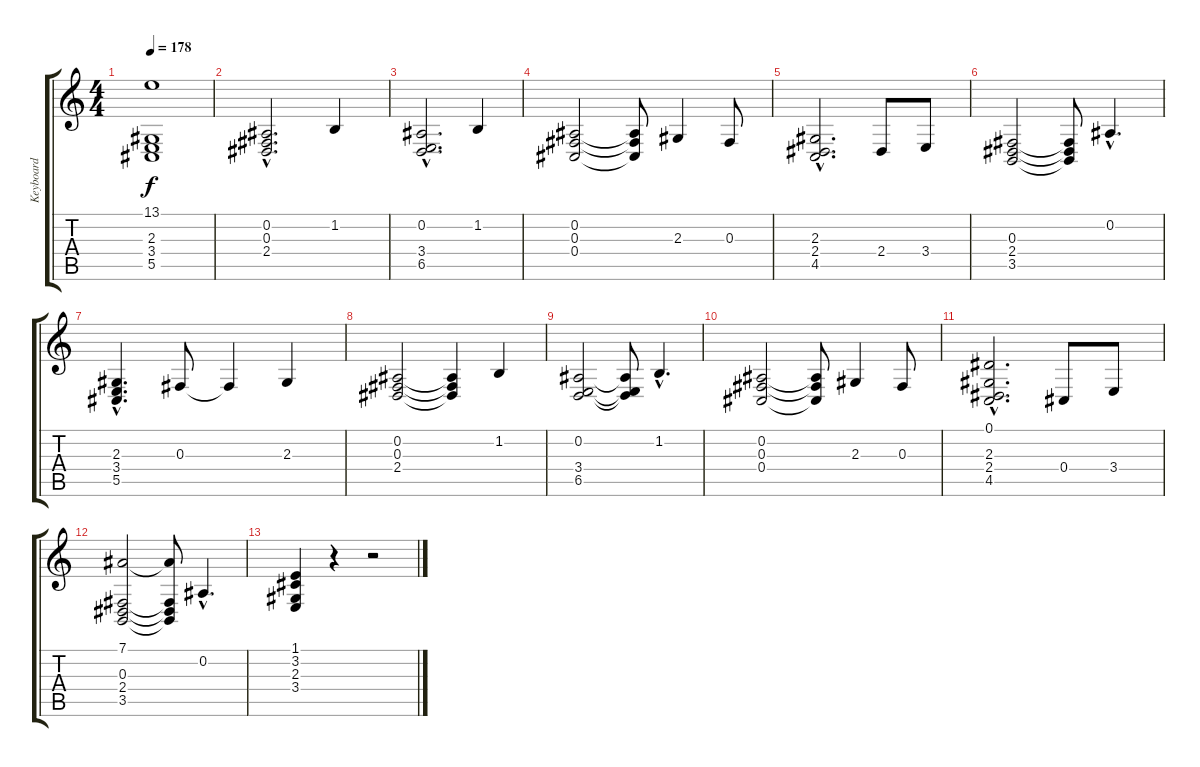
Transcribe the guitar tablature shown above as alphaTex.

\track ("Keyboard" "Keyboard") {instrument acousticgrandpiano}
\staff {score tabs}
\tuning (Eb4 Bb3 Gb3 Db3 Ab2 Eb2) {hide}
\ts (4 4)
\tempo 178
\clef g2
\ks c
(13.1 2.3 3.4 5.5).1{dy f} |
(0.2{hac} 0.3{hac} 2.4{hac}).2{d} 1.2.4 |
(0.2{hac} 3.4{hac} 6.5{hac}).2{d} 1.2.4 |
(0.2 0.3 0.4).2 (0.2{t} 0.3{t} 0.4{t}).8 2.3.4 0.3.8 |
(2.3{hac} 2.4{hac} 4.5{hac}).2{d} 2.4.8 3.4.8 |
(0.3 2.4 3.5).2 (0.3{t} 2.4{t} 3.5{t}).8 0.2{hac}.4{d} |
(2.3{hac} 3.4{hac} 5.5{hac}).4{d} 0.3.8 0.3{t}.4 2.3.4 |
(0.2 0.3 2.4).2 (0.2{t} 0.3{t} 2.4{t}).4 1.2.4 |
(0.2 3.4 6.5).2 (0.2{t} 3.4{t} 6.5{t}).8 1.2{hac}.4{d} |
(0.2 0.3 0.4).2 (0.2{t} 0.3{t} 0.4{t}).8 2.3.4 0.3.8 |
(0.1{hac} 2.3{hac} 2.4{hac} 4.5{hac}).2{d} 0.4.8 3.4.8 |
(7.1 0.3 2.4 3.5).2 (7.1{t} 0.3{t} 2.4{t} 3.5{t}).8 0.2{hac}.4{d} |
(1.1 3.2 2.3 3.4).4 r.4 r.2
